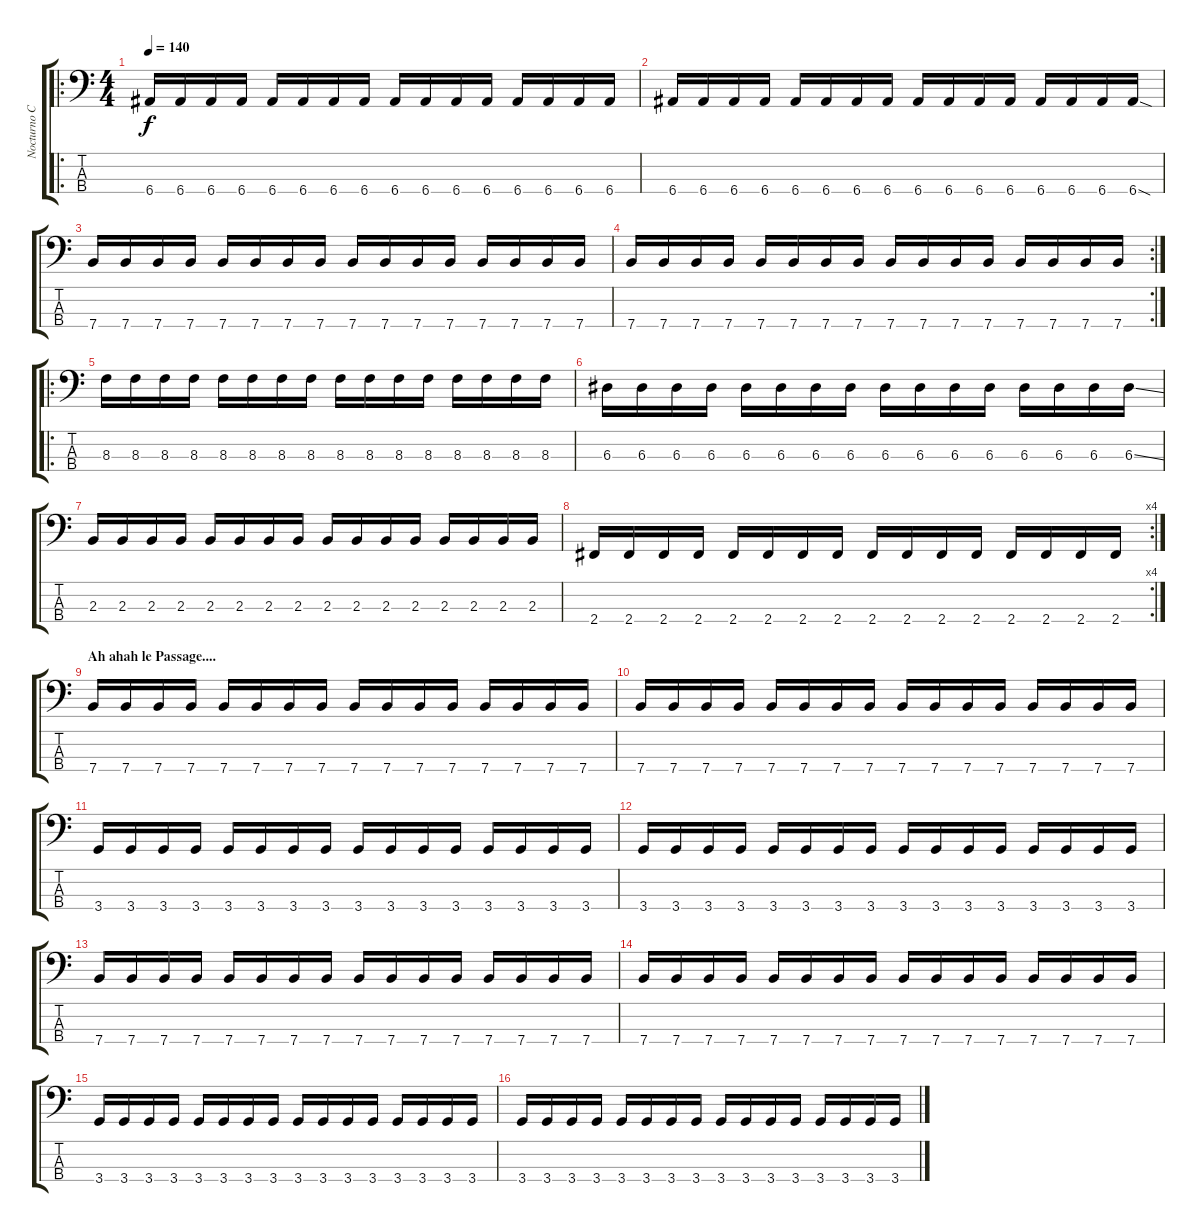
\track ("Nocturno Culto" "Nocturno C") {instrument synthbass1}
\staff {score tabs}
\tuning (G2 D2 A1 E1) {hide}
\ro
\ts (4 4)
\tempo 140
\clef f4
\ks c
6.4.16{dy f} 6.4.16 6.4.16 6.4.16 6.4.16 6.4.16 6.4.16 6.4.16 6.4.16 6.4.16 6.4.16 6.4.16 6.4.16 6.4.16 6.4.16 6.4.16 |
6.4.16 6.4.16 6.4.16 6.4.16 6.4.16 6.4.16 6.4.16 6.4.16 6.4.16 6.4.16 6.4.16 6.4.16 6.4.16 6.4.16 6.4.16 6.4{sod}.16 |
7.4.16 7.4.16 7.4.16 7.4.16 7.4.16 7.4.16 7.4.16 7.4.16 7.4.16 7.4.16 7.4.16 7.4.16 7.4.16 7.4.16 7.4.16 7.4.16 |
\rc 2
7.4.16 7.4.16 7.4.16 7.4.16 7.4.16 7.4.16 7.4.16 7.4.16 7.4.16 7.4.16 7.4.16 7.4.16 7.4.16 7.4.16 7.4.16 7.4.16 |
\ro
8.3.16 8.3.16 8.3.16 8.3.16 8.3.16 8.3.16 8.3.16 8.3.16 8.3.16 8.3.16 8.3.16 8.3.16 8.3.16 8.3.16 8.3.16 8.3.16 |
6.3.16 6.3.16 6.3.16 6.3.16 6.3.16 6.3.16 6.3.16 6.3.16 6.3.16 6.3.16 6.3.16 6.3.16 6.3.16 6.3.16 6.3.16 6.3{ss}.16 |
2.3.16 2.3.16 2.3.16 2.3.16 2.3.16 2.3.16 2.3.16 2.3.16 2.3.16 2.3.16 2.3.16 2.3.16 2.3.16 2.3.16 2.3.16 2.3.16 |
\rc 4
2.4.16 2.4.16 2.4.16 2.4.16 2.4.16 2.4.16 2.4.16 2.4.16 2.4.16 2.4.16 2.4.16 2.4.16 2.4.16 2.4.16 2.4.16 2.4.16 |
\section ("" "Ah ahah le Passage....")
7.4.16 7.4.16 7.4.16 7.4.16 7.4.16 7.4.16 7.4.16 7.4.16 7.4.16 7.4.16 7.4.16 7.4.16 7.4.16 7.4.16 7.4.16 7.4.16 |
7.4.16 7.4.16 7.4.16 7.4.16 7.4.16 7.4.16 7.4.16 7.4.16 7.4.16 7.4.16 7.4.16 7.4.16 7.4.16 7.4.16 7.4.16 7.4.16 |
3.4.16 3.4.16 3.4.16 3.4.16 3.4.16 3.4.16 3.4.16 3.4.16 3.4.16 3.4.16 3.4.16 3.4.16 3.4.16 3.4.16 3.4.16 3.4.16 |
3.4.16 3.4.16 3.4.16 3.4.16 3.4.16 3.4.16 3.4.16 3.4.16 3.4.16 3.4.16 3.4.16 3.4.16 3.4.16 3.4.16 3.4.16 3.4.16 |
7.4.16 7.4.16 7.4.16 7.4.16 7.4.16 7.4.16 7.4.16 7.4.16 7.4.16 7.4.16 7.4.16 7.4.16 7.4.16 7.4.16 7.4.16 7.4.16 |
7.4.16 7.4.16 7.4.16 7.4.16 7.4.16 7.4.16 7.4.16 7.4.16 7.4.16 7.4.16 7.4.16 7.4.16 7.4.16 7.4.16 7.4.16 7.4.16 |
3.4.16 3.4.16 3.4.16 3.4.16 3.4.16 3.4.16 3.4.16 3.4.16 3.4.16 3.4.16 3.4.16 3.4.16 3.4.16 3.4.16 3.4.16 3.4.16 |
3.4.16 3.4.16 3.4.16 3.4.16 3.4.16 3.4.16 3.4.16 3.4.16 3.4.16 3.4.16 3.4.16 3.4.16 3.4.16 3.4.16 3.4.16 3.4.16
